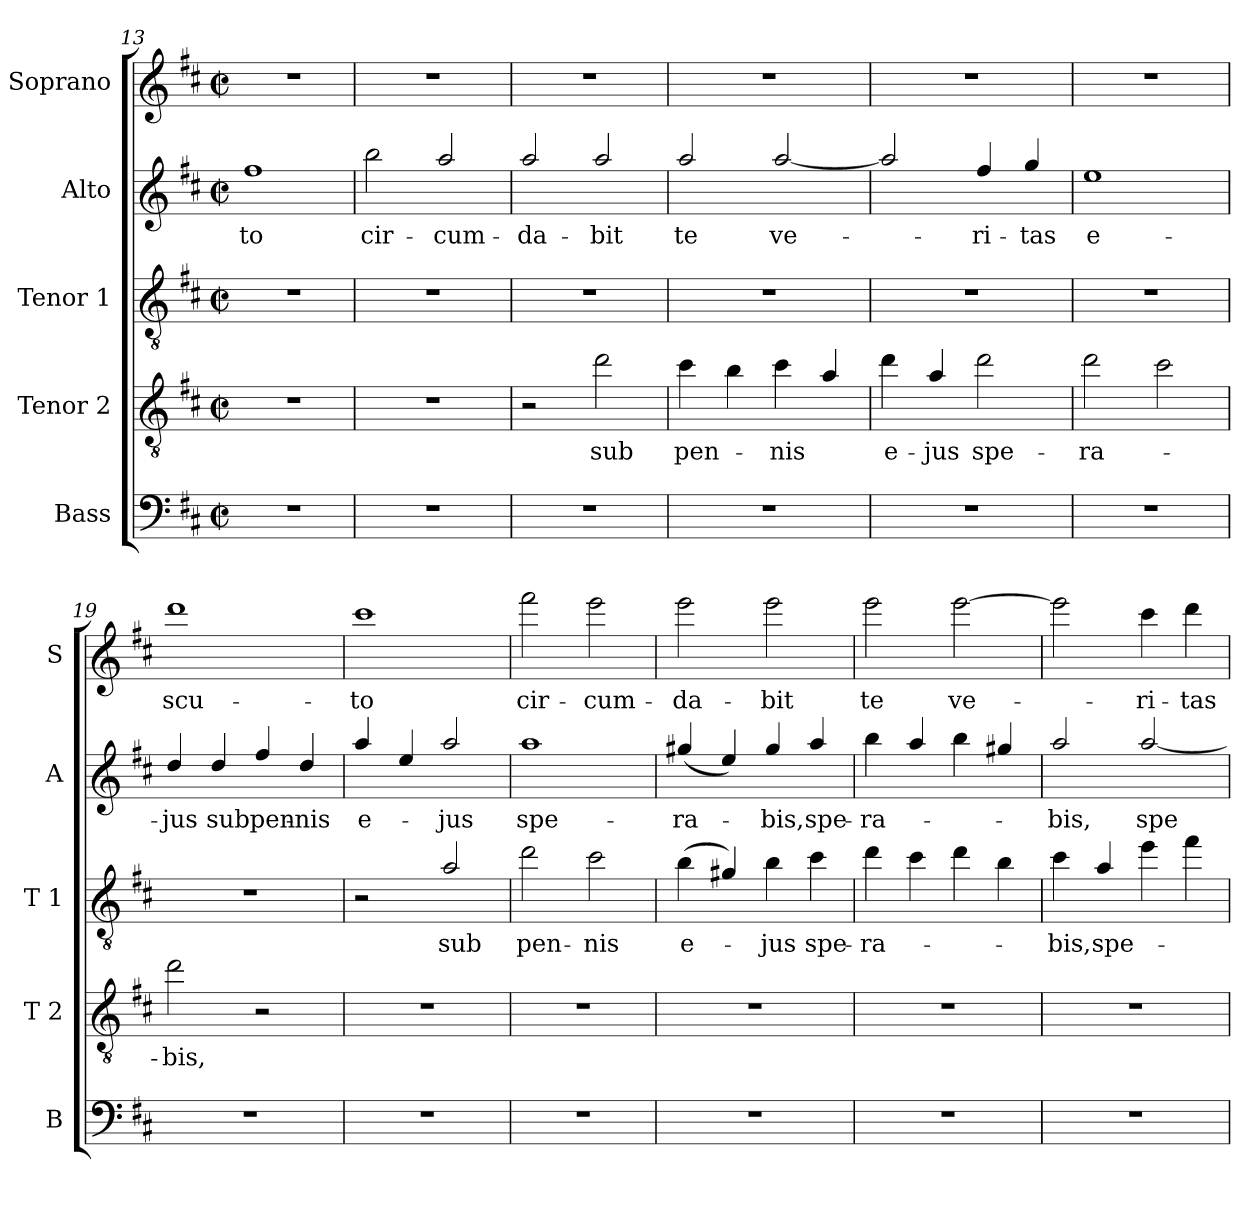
**kern	**kern	**text	**kern	**text	**kern	**text	**kern	**text
*part5	*part4	*part4	*part3	*part3	*part2	*part2	*part1	*part1
*staff5	*staff4	*staff4	*staff3	*staff3	*staff2	*staff2	*staff1	*staff1
*I"Bass	*I"Tenor 2	*	*I"Tenor 1	*	*I"Alto	*	*I"Soprano	*
*I'B	*I'T 2	*	*I'T 1	*	*I'A	*	*I'S	*
*clefF4	*clefGv2	*	*clefGv2	*	*clefG2	*	*clefG2	*
*ITrd7c12	*ITrd7c12	*	*ITrd7c12	*	*ITrd7c12	*	*ITrd7c12	*
*k[f#c#]	*k[f#c#]	*	*k[f#c#]	*	*k[f#c#]	*	*k[f#c#]	*
*D:	*D:	*	*D:	*	*D:	*	*D:	*
*M2/2	*M2/2	*	*M2/2	*	*M2/2	*	*M2/2	*
*met(c|)	*met(c|)	*	*met(c|)	*	*met(c|)	*	*met(c|)	*
=13	=13	=13	=13	=13	=13	=13	=13	=13
!	!	!	!	!	!	!LO:LY:b	!	!
1r	1r	.	1r	.	1f#	-to	1r	.
=14	=14	=14	=14	=14	=14	=14	=14	=14
!	!	!	!	!	!	!LO:LY:b	!	!
1r	1r	.	1r	.	2b\	cir-	1r	.
!	!	!	!	!	!	!LO:LY:b	!	!
.	.	.	.	.	2a/	-cum-	.	.
!!LO:PB:g=z
=15	=15	=15	=15	=15	=15	=15	=15	=15
!	!	!	!	!	!	!LO:LY:b	!	!
1r	2r	.	1r	.	2a/	-da-	1r	.
!	!	!LO:LY:b	!	!	!	!LO:LY:b	!	!
.	2d\	sub	.	.	2a/	-bit	.	.
=16	=16	=16	=16	=16	=16	=16	=16	=16
!	!	!LO:LY:b	!	!	!	!LO:LY:b	!	!
1r	4c#\	pen-	1r	.	2a/	te	1r	.
.	4B\	.	.	.	.	.	.	.
!	!	!LO:LY:b	!	!	!	!LO:LY:b	!	!
.	4c#\	-nis	.	.	[2a/	ve-	.	.
.	4A/	.	.	.	.	.	.	.
=17	=17	=17	=17	=17	=17	=17	=17	=17
!	!	!LO:LY:b	!	!	!	!	!	!
1r	4d\	e-	1r	.	2a/]	.	1r	.
!	!	!LO:LY:b	!	!	!	!	!	!
.	4A/	-jus	.	.	.	.	.	.
!	!	!LO:LY:b	!	!	!	!LO:LY:b	!	!
.	2d\	spe-	.	.	4f#/	-ri-	.	.
!	!	!	!	!	!	!LO:LY:b	!	!
.	.	.	.	.	4g/	-tas	.	.
=18	=18	=18	=18	=18	=18	=18	=18	=18
!	!	!LO:LY:b	!	!	!	!LO:LY:b	!	!
1r	2d\	-ra-	1r	.	1e	e-	1r	.
.	2c#\	.	.	.	.	.	.	.
=19	=19	=19	=19	=19	=19	=19	=19	=19
!	!	!LO:LY:b	!	!	!	!LO:LY:b	!	!LO:LY:b
1r	2d\	-bis,	1r	.	4d/	-jus	1dd	scu-
!	!	!	!	!	!	!LO:LY:b	!	!
.	.	.	.	.	4d/	sub	.	.
!	!	!	!	!	!	!LO:LY:b	!	!
.	2r	.	.	.	4f#/	pen-	.	.
!	!	!	!	!	!	!LO:LY:b	!	!
.	.	.	.	.	4d/	-nis	.	.
=20	=20	=20	=20	=20	=20	=20	=20	=20
!	!	!	!	!	!	!LO:LY:b	!	!LO:LY:b
1r	1r	.	2r	.	4a/	e-	1cc#	-to
.	.	.	.	.	4e/	.	.	.
!	!	!	!	!LO:LY:b	!	!LO:LY:b	!	!
.	.	.	2A/	sub	2a/	-jus	.	.
=21	=21	=21	=21	=21	=21	=21	=21	=21
!	!	!	!	!LO:LY:b	!	!LO:LY:b	!	!LO:LY:b
1r	1r	.	2d\	pen-	1a	spe-	2ff#\	cir-
!	!	!	!	!LO:LY:b	!	!	!	!LO:LY:b
.	.	.	2c#\	-nis	.	.	2ee\	-cum-
=22	=22	=22	=22	=22	=22	=22	=22	=22
!	!	!	!	!LO:LY:b	!	!LO:LY:b	!	!LO:LY:b
1r	1r	.	(>4B\	e-	(<4g#X/	-ra-	2ee\	-da-
.	.	.	4G#X/)	.	4e/)	.	.	.
!	!	!	!	!LO:LY:b	!	!LO:LY:b	!	!LO:LY:b
.	.	.	4B\	-jus	4g#/	-bis,	2ee\	-bit
!	!	!	!	!LO:LY:b	!	!LO:LY:b	!	!
.	.	.	4c#\	spe-	4a/	spe-	.	.
!!LO:LB:g=z
=23	=23	=23	=23	=23	=23	=23	=23	=23
!	!	!	!	!LO:LY:b	!	!LO:LY:b	!	!LO:LY:b
1r	1r	.	4d\	-ra-	4b\	-ra-	2ee\	te
.	.	.	4c#\	.	4a/	.	.	.
!	!	!	!	!	!	!	!	!LO:LY:b
.	.	.	4d\	.	4b\	.	[2ee\	ve-
.	.	.	4B\	.	4g#X/	.	.	.
=24	=24	=24	=24	=24	=24	=24	=24	=24
!	!	!	!	!LO:LY:b	!	!LO:LY:b	!	!
1r	1r	.	4c#\	-bis,	2a/	-bis,	2ee\]	.
!	!	!	!	!LO:LY:b	!	!	!	!
.	.	.	4A/	spe-	.	.	.	.
!	!	!	!	!	!	!LO:LY:b	!	!LO:LY:b
.	.	.	4e\	.	[2a/	spe-	4cc#\	-ri-
!	!	!	!	!	!	!	!	!LO:LY:b
.	.	.	4f#\	.	.	.	4dd\	-tas
=	=	=	=	=	=	=	=	=
*-	*-	*-	*-	*-	*-	*-	*-	*-
